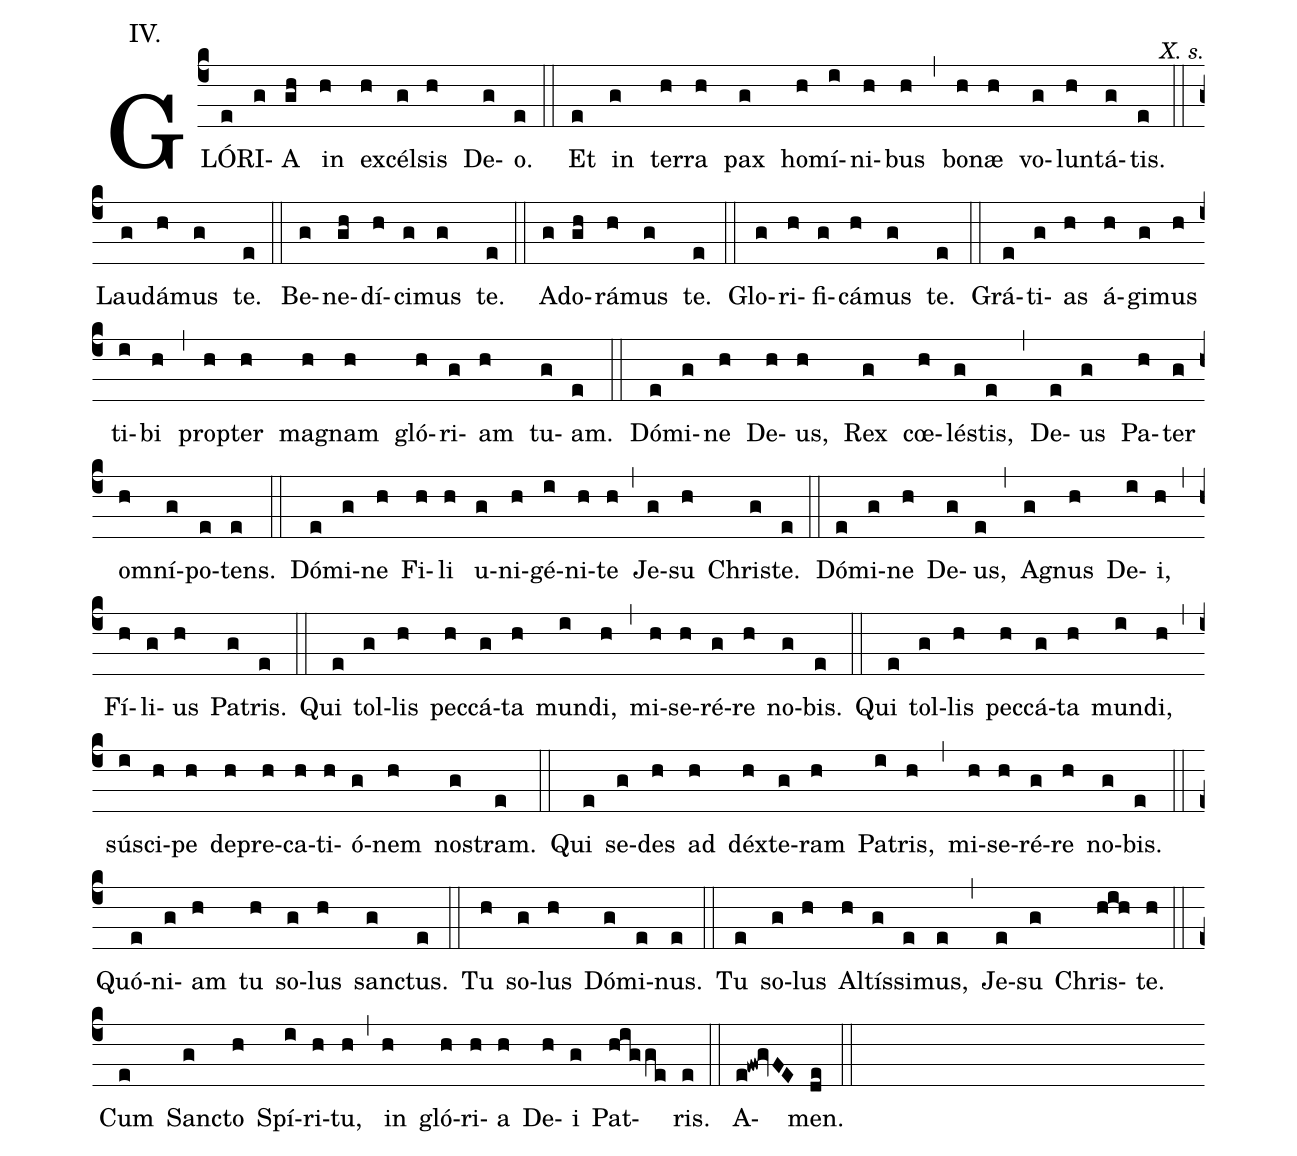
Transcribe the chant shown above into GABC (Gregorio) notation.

annotation:IV.;
commentary:X. s.;
office-part:Kyriale;
%%
(c4) GLÓ(e)RI(g)A(gh) in(h) ex(h)cél(g)sis(h) De(g)o.(e) (::) Et(e) in(g) ter(h)ra(h) pax(g) ho(h)mí(i)ni(h)bus(h) (,) bo(h)næ(h) vo(g)lun(h)tá(g)tis.(e) (::) Lau(g)dá(h)mus(g) te.(e) (::) Be(g)ne(gh)dí(h)ci(g)mus(g) te.(e) (::) A(g)do(gh)rá(h)mus(g) te.(e) (::) Glo(g)ri(h)fi(g)cá(h)mus(g) te.(e) (::) Grá(e)ti(g)as(h) á(h)gi(g)mus(h) ti(i)bi(h) (,) prop(h)ter(h) ma(h)gnam(h) gló(h)ri(g)am(h) tu(g)am.(e) (::) Dó(e)mi(g)ne(h) De(h)us,(h) Rex(g) cœ(h)lés(g)tis,(e) (,) De(e)us(g) Pa(h)ter(g) om(h)ní(g)po(e)tens.(e) (::) Dó(e)mi(g)ne(h) Fi(h)li(h) u(g)ni(h)gé(i)ni(h)te(h) (,) Je(g)su(h) Chris(g)te.(e) (::) Dó(e)mi(g)ne(h) De(g)us,(e) (,) A(g)gnus(h) De(i)i,(h) (,) Fí(h)li(g)us(h) Pa(g)tris.(e) (::) Qui(e) tol(g)lis(h) pec(h)cá(g)ta(h) mun(i)di,(h) (,) mi(h)se(h)ré(g)re(h) no(g)bis.(e) (::) Qui(e) tol(g)lis(h) pec(h)cá(g)ta(h) mun(i)di,(h) (,) sú(i)sci(h)pe(h) de(h)pre(h)ca(h)ti(h)ó(g)nem(h) nos(g)tram.(e) (::) Qui(e) se(g)des(h) ad(h) déx(h)te(g)ram(h) Pa(i)tris,(h) (,) mi(h)se(h)ré(g)re(h) no(g)bis.(e) (::) Quó(e)ni(g)am(h) tu(h) so(g)lus(h) san(g)ctus.(e) (::) Tu(h) so(g)lus(h) Dó(g)mi(e)nus.(e) (::) Tu(e) so(g)lus(h) Al(h)tís(g)si(e)mus,(e) (,) Je(e)su(g) Chris(hih)te.(h) (::) Cum(e) San(g)cto(h) Spí(i)ri(h)tu,(h) (,) in(h) gló(h)ri(h)a(h) De(h)i(g) Pat(higge)ris.(e) (::) A(e!fw!gvFE)men.(de) (::)
